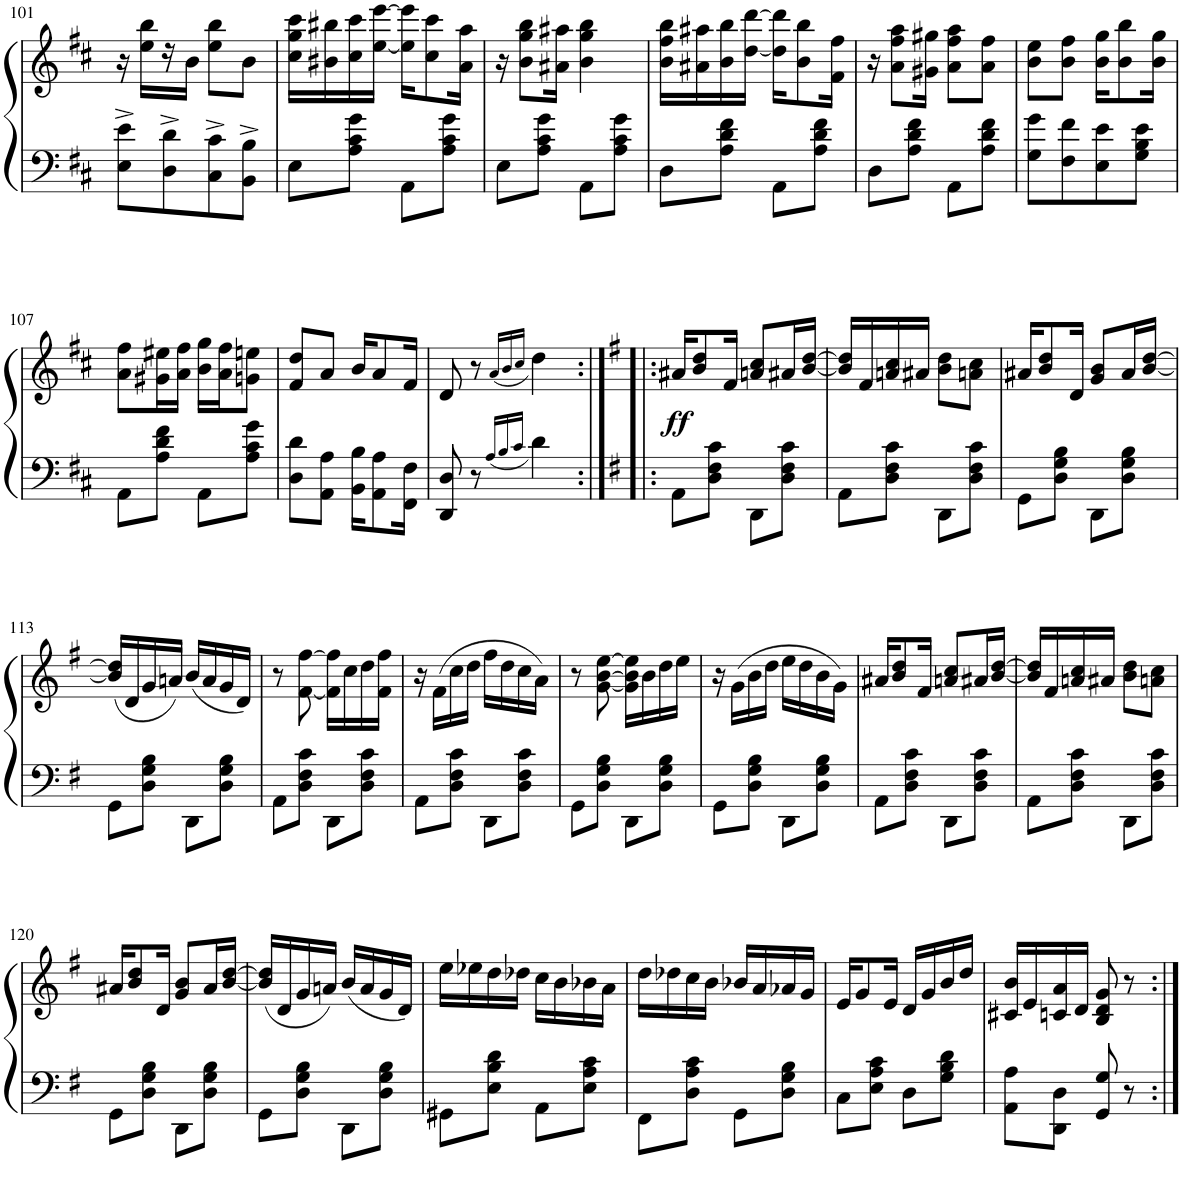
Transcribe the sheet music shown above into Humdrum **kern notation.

**kern	**kern	**dynam
*part1	*part1	*part1
*staff2	*staff1	*staff1/2
*I"Piano	*	*
*I'Pno.	*	*
!!LO:PB:g=z
*clefF4	*clefG2	*
*k[f#c#]	*k[f#c#]	*
*M2/4	*M2/4	*
=101	=101	=101
8E\^> 8e\^>L	16r	.
.	16ee\ 16bb\LL	.
8D\^> 8d\^>	16r	.
.	16b\JJ	.
8C#\^> 8c#\^>	8ee\ 8bb\L	.
8BB\^> 8B\^>J	8b\J	.
=102	=102	=102
8E\L	16cc#\ 16gg\ 16ccc#\LL	.
.	16b#X\ 16bb#X\	.
8A\ 8c#\ 8g\J	16cc#\ 16ccc#\	.
.	[16ee\ [16eee\JJ	.
8AA\L	16ee\] 16eee\]KL	.
.	8cc#\ 8ccc#\	.
8A\ 8c#\ 8g\J	.	.
.	16a\ 16aa\Jk	.
=103	=103	=103
8E\L	16r	.
.	8b\ 8gg\ 8bb\L	.
8A\ 8c#\ 8g\J	.	.
.	16a#X\ 16aa#X\Jk	.
8AA\L	4b\ 4gg\ 4bb\	.
8A\ 8c#\ 8g\J	.	.
=104	=104	=104
8D\L	16b\ 16ff#\ 16bb\LL	.
.	16a#X\ 16aa#X\	.
8A\ 8d\ 8f#\J	16b\ 16bb\	.
.	[16dd\ [16ddd\JJ	.
8AA\L	16dd\] 16ddd\]KL	.
.	8b\ 8bb\	.
8A\ 8d\ 8f#\J	.	.
.	16f#\ 16ff#\Jk	.
=105	=105	=105
8D\L	16r	.
.	8a\ 8ff#\ 8aa\L	.
8A\ 8d\ 8f#\J	.	.
.	16g#X\ 16gg#X\Jk	.
8AA\L	8a\ 8ff#\ 8aa\L	.
8A\ 8d\ 8f#\J	8a\ 8ff#\J	.
=106	=106	=106
8G\ 8g\L	8b\ 8ee\L	.
8F#\ 8f#\	8b\ 8ff#\J	.
8E\ 8e\	16b\ 16gg\KL	.
.	8b\ 8bb\	.
8G\ 8B\ 8e\J	.	.
.	16b\ 16gg\Jk	.
!!LO:LB:g=z
=107	=107	=107
8AA\L	8a\ 8ff#\L	.
8A\ 8d\ 8f#\J	16g#X\ 16ee#X\L	.
.	16a\ 16ff#\JJ	.
8AA\L	16b\ 16gg\LL	.
.	16a\ 16ff#\J	.
8A\ 8c#\ 8g\J	8gn\ 8een\J	.
=108	=108	=108
8D\ 8d\L	8f#/ 8dd/L	.
8AA\ 8A\J	8a/J	.
16BB\ 16B\KL	16b/KL	.
8AA\ 8A\	8a/	.
16FF#\ 16F#\Jk	16f#/Jk	.
=109	=109	=109
8DD/ 8D/	8d/	.
8r	8r	.
16qA/LL	(16qa/LL	.
16qB/	16qb/	.
16qc#/JJ	16qcc#/JJ	.
4d\	4dd\)	.
=110:|!|:	=110:|!|:	=110:|!|:
*k[f#]	*k[f#]	*
!	!	!LO:DY:b
8AA\L	16a#X/KL	ff
.	8b/ 8dd/	.
8D\ 8F#\ 8c\J	.	.
.	16f#/Jk	.
8DD\L	8an/ 8cc/L	.
8D\ 8F#\ 8c\J	16a#X/L	.
.	[16b/ [16dd/JJ	.
=111	=111	=111
8AA\L	16b/] 16dd/]LL	.
.	16f#/	.
8D\ 8F#\ 8c\J	16an/ 16cc/	.
.	16a#X/JJ	.
8DD\L	8b\ 8dd\L	.
8D\ 8F#\ 8c\J	8an\ 8cc\J	.
=112	=112	=112
8GG\L	16a#X/KL	.
.	8b/ 8dd/	.
8D\ 8G\ 8B\J	.	.
.	16d/Jk	.
8DD\L	8g/ 8b/L	.
8D\ 8G\ 8B\J	16a#/L	.
.	[16b/ [16dd/JJ	.
!!LO:LB:g=z
=113	=113	=113
8GG\L	(16b/] 16dd/]LL	.
.	16d/	.
8D\ 8G\ 8B\J	16g/	.
.	16an/JJ)	.
8DD\L	(16b/LL	.
.	16a/	.
8D\ 8G\ 8B\J	16g/	.
.	16d/JJ)	.
=114	=114	=114
8AA\L	8r	.
8D\ 8F#\ 8c\J	[8f#\ [8ff#\	.
8DD\L	16f#\] 16ff#\]LL	.
.	16cc\	.
8D\ 8F#\ 8c\J	16dd\	.
.	16f#\ 16ff#\JJ	.
=115	=115	=115
8AA\L	16r	.
.	(16f#\LL	.
8D\ 8F#\ 8c\J	16cc\	.
.	16dd\JJ	.
8DD\L	16ff#\LL	.
.	16dd\	.
8D\ 8F#\ 8c\J	16cc\	.
.	16a\JJ)	.
=116	=116	=116
8GG\L	8r	.
8D\ 8G\ 8B\J	[8g\ [8b\ [8ee\	.
8DD\L	16g\] 16b\] 16ee\]LL	.
.	16b\	.
8D\ 8G\ 8B\J	16dd\	.
.	16ee\JJ	.
=117	=117	=117
8GG\L	16r	.
.	(16g\LL	.
8D\ 8G\ 8B\J	16b\	.
.	16dd\JJ	.
8DD\L	16ee\LL	.
.	16dd\	.
8D\ 8G\ 8B\J	16b\	.
.	16g\JJ)	.
=118	=118	=118
8AA\L	16a#X/KL	.
.	8b/ 8dd/	.
8D\ 8F#\ 8c\J	.	.
.	16f#/Jk	.
8DD\L	8an/ 8cc/L	.
8D\ 8F#\ 8c\J	16a#X/L	.
.	[16b/ [16dd/JJ	.
=119	=119	=119
8AA\L	16b/] 16dd/]LL	.
.	16f#/	.
8D\ 8F#\ 8c\J	16an/ 16cc/	.
.	16a#X/JJ	.
8DD\L	8b\ 8dd\L	.
8D\ 8F#\ 8c\J	8an\ 8cc\J	.
!!LO:LB:g=z
=120	=120	=120
8GG\L	16a#X/KL	.
.	8b/ 8dd/	.
8D\ 8G\ 8B\J	.	.
.	16d/Jk	.
8DD\L	8g/ 8b/L	.
8D\ 8G\ 8B\J	16a#/L	.
.	[16b/ [16dd/JJ	.
=121	=121	=121
8GG\L	(16b/] 16dd/]LL	.
.	16d/	.
8D\ 8G\ 8B\J	16g/	.
.	16an/JJ)	.
8DD\L	(16b/LL	.
.	16a/	.
8D\ 8G\ 8B\J	16g/	.
.	16d/JJ)	.
=122	=122	=122
8GG#X\L	16ee\LL	.
.	16ee-X\	.
8E\ 8B\ 8d\J	16dd\	.
.	16dd-X\JJ	.
8AA\L	16cc\LL	.
.	16b\	.
8E\ 8A\ 8c\J	16b-X\	.
.	16a\JJ	.
=123	=123	=123
8FF#\L	16dd\LL	.
.	16dd-X\	.
8D\ 8A\ 8c\J	16cc\	.
.	16b\JJ	.
8GG\L	16b-X/LL	.
.	16a/	.
8D\ 8G\ 8B\J	16a-X/	.
.	16g/JJ	.
=124	=124	=124
8C\L	16e/KL	.
.	8g/	.
8E\ 8A\ 8c\J	.	.
.	16e/Jk	.
8D\L	16d/LL	.
.	16g/	.
8G\ 8B\ 8d\J	16b/	.
.	16dd/JJ	.
=125	=125	=125
8AA\ 8A\L	16c#X/ 16b/LL	.
.	16e/	.
8DD\ 8D\J	16cn/ 16a/	.
.	16d/JJ	.
8GG/ 8G/	8B/ 8d/ 8g/	.
8r	8r	.
=:|!	=:|!	=:|!
*-	*-	*-
